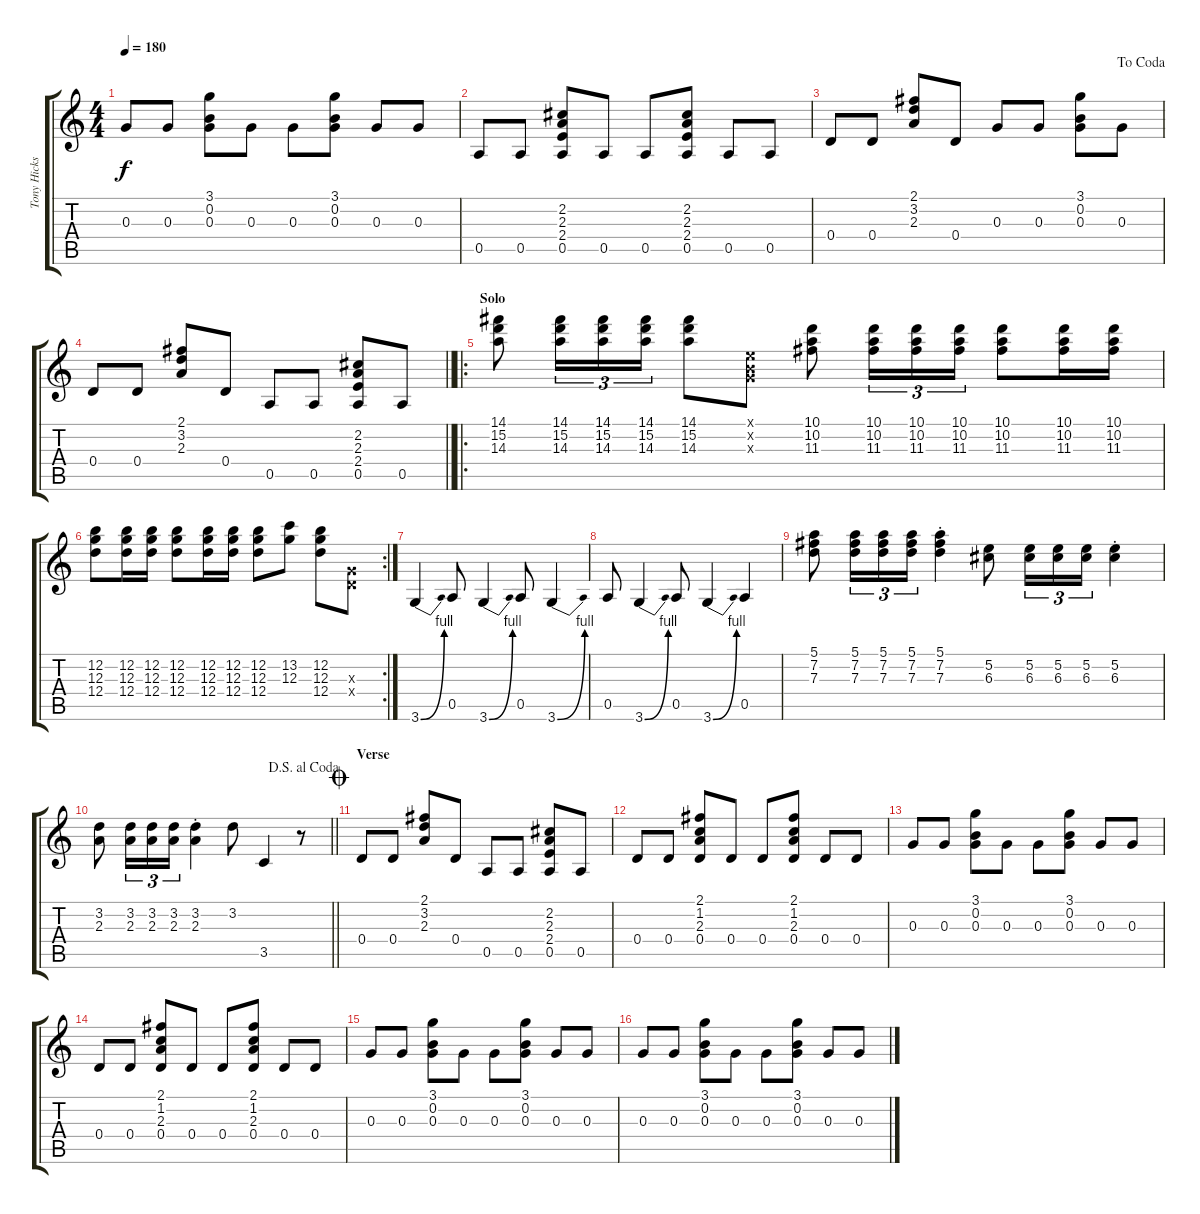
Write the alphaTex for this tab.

\track ("Tony Hicks" "Tony Hicks") {instrument electricguitarjazz}
\staff {score tabs}
\tuning (E4 B3 G3 D3 A2 E2) {hide}
\ts (4 4)
\tempo 180
\clef g2
\ks c
0.3.8{dy f} 0.3.8 (3.1 0.2 0.3).8 0.3.8 0.3.8 (3.1 0.2 0.3).8 0.3.8 0.3.8 |
0.5.8 0.5.8 (2.2 2.3 2.4 0.5).8 0.5.8 0.5.8 (2.2 2.3 2.4 0.5).8 0.5.8 0.5.8 |
\jump dacoda
0.4.8 0.4.8 (2.1 3.2 2.3).8 0.4.8 0.3.8 0.3.8 (3.1 0.2 0.3).8 0.3.8 |
\barLineRight lightlight
0.4.8 0.4.8 (2.1 3.2 2.3).8 0.4.8 0.5.8 0.5.8 (2.2 2.3 2.4 0.5).8 0.5.8 |
\ro
\section ("" "Solo")
(14.1 15.2 14.3).8 (14.1 15.2 14.3).16{tu (3 2)} (14.1 15.2 14.3).16{tu (3 2)} (14.1 15.2 14.3).16{tu (3 2)} (14.1 15.2 14.3).8 (0.1{x} 0.2{x} 0.3{x}).8 (10.1 10.2 11.3).8 (10.1 10.2 11.3).16{tu (3 2)} (10.1 10.2 11.3).16{tu (3 2)} (10.1 10.2 11.3).16{tu (3 2)} (10.1 10.2 11.3).8 (10.1 10.2 11.3).16 (10.1 10.2 11.3).16 |
\rc 2
(12.2 12.3 12.4).8 (12.2 12.3 12.4).16 (12.2 12.3 12.4).16 (12.2 12.3 12.4).8 (12.2 12.3 12.4).16 (12.2 12.3 12.4).16 (12.2 12.3 12.4).8 (13.2 12.3).8 (12.2 12.3 12.4).8 (0.3{x} 0.4{x}).8 |
3.6{be (bend 0 0 60 4)}.4 0.5.8 3.6{be (bend 0 0 60 4)}.4 0.5.8 3.6{be (bend 0 0 60 4)}.4 |
0.5.8 3.6{be (bend 0 0 60 4)}.4 0.5.8 3.6{be (bend 0 0 60 4)}.4 0.5.4 |
(5.1 7.2 7.3).8 (5.1 7.2 7.3).16{tu (3 2)} (5.1 7.2 7.3).16{tu (3 2)} (5.1 7.2 7.3).16{tu (3 2)} (5.1{st} 7.2{st} 7.3{st}).4 (5.2 6.3).8 (5.2 6.3).16{tu (3 2)} (5.2 6.3).16{tu (3 2)} (5.2 6.3).16{tu (3 2)} (5.2{st} 6.3{st}).4 |
\jump dalsegnoalcoda
\barLineRight lightlight
(3.2 2.3).8 (3.2 2.3).16{tu (3 2)} (3.2 2.3).16{tu (3 2)} (3.2 2.3).16{tu (3 2)} (3.2{st} 2.3{st}).4 3.2.8 3.5.4 r.8 |
\section ("" "Verse")
\jump coda
0.4.8 0.4.8 (2.1 3.2 2.3).8 0.4.8 0.5.8 0.5.8 (2.2 2.3 2.4 0.5).8 0.5.8 |
0.4.8 0.4.8 (2.1 1.2 2.3 0.4).8 0.4.8 0.4.8 (2.1 1.2 2.3 0.4).8 0.4.8 0.4.8 |
0.3.8 0.3.8 (3.1 0.2 0.3).8 0.3.8 0.3.8 (3.1 0.2 0.3).8 0.3.8 0.3.8 |
0.4.8 0.4.8 (2.1 1.2 2.3 0.4).8 0.4.8 0.4.8 (2.1 1.2 2.3 0.4).8 0.4.8 0.4.8 |
0.3.8 0.3.8 (3.1 0.2 0.3).8 0.3.8 0.3.8 (3.1 0.2 0.3).8 0.3.8 0.3.8 |
0.3.8 0.3.8 (3.1 0.2 0.3).8 0.3.8 0.3.8 (3.1 0.2 0.3).8 0.3.8 0.3.8
